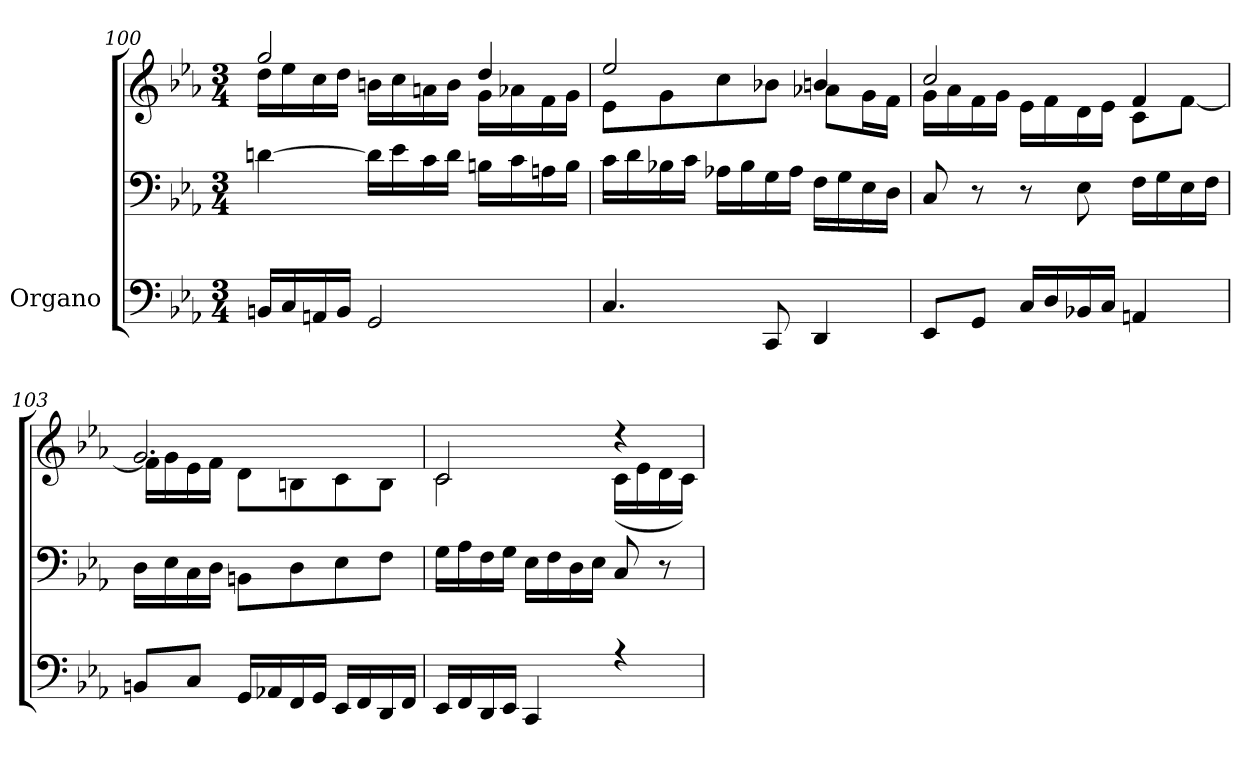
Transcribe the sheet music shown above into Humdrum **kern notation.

**kern	**kern	**kern
*part1	*part1	*part1
*staff3	*staff2	*staff1
*I"Organo	*	*
*clefF4	*clefF4	*clefG2
*k[b-e-a-]	*k[b-e-a-]	*k[b-e-a-]
*M3/4	*M3/4	*M3/4
=100	=100	=100
*^	*	*^
16BBn/LL	2.ryy	[4dn\	2gg/	16dd\LL
16C/	.	.	.	16ee-\
16AAn/	.	.	.	16cc\
16BB/JJ	.	.	.	16dd\JJ
2GG/	.	16d\LL]	.	16bn\LL
.	.	16e-\	.	16cc\
.	.	16c\	.	16an\
.	.	16d\JJ	.	16b\JJ
.	.	16Bn\LL	4dd/	16g\LL
.	.	16c\	.	16a-X\
.	.	16An\	.	16f\
.	.	16B\JJ	.	16g\JJ
=101	=101	=101	=101	=101
4.C/	2.ryy	16c\LL	2ee-/	8e-\L
.	.	16d\	.	.
.	.	16B-X\	.	8g\
.	.	16c\JJ	.	.
.	.	16A-X\LL	.	8cc\
.	.	16B-\	.	.
8CC/	.	16G\	.	8b-X\J
.	.	16A-\JJ	.	.
4DD/	.	16F\LL	4bn/	8a-X\L
.	.	16G\	.	.
.	.	16E-\	.	16g\L
.	.	16D\JJ	.	16f\JJ
=102	=102	=102	=102	=102
8EE-/L	2.ryy	8C/	2cc/	16g\LL
.	.	.	.	16a-\
8GG/J	.	8r	.	16f\
.	.	.	.	16g\JJ
16C/LL	.	8r	.	16e-\LL
16D/	.	.	.	16f\
16BB-X/	.	8E-\	.	16d\
16C/JJ	.	.	.	16e-\JJ
4AAn/	.	16F\LL	4f/	8c\L
.	.	16G\	.	.
.	.	16E-\	.	[8f\J
.	.	16F\JJ	.	.
=103	=103	=103	=103	=103
8BBn/L	2.ryy	16D\LL	2.g/	16f\LL]
.	.	16E-\	.	16g\
8C/J	.	16C\	.	16e-\
.	.	16D\JJ	.	16f\JJ
16GG/LL	.	8BBn\L	.	8d\L
16AA-X/	.	.	.	.
16FF/	.	8D\	.	8Bn\
16GG/JJ	.	.	.	.
16EE-/LL	.	8E-\	.	8c\
16FF/	.	.	.	.
16DD/	.	8F\J	.	8B\J
16FF/JJ	.	.	.	.
=104	=104	=104	=104	=104
16EE-/LL	2.ryy	16G\LL	2c/	2c\
16FF/	.	16A-\	.	.
16DD/	.	16F\	.	.
16EE-/JJ	.	16G\JJ	.	.
4CC/	.	16E-\LL	.	.
.	.	16F\	.	.
.	.	16D\	.	.
.	.	16E-\JJ	.	.
4r	.	8C/	4r	(<16c\LL
.	.	.	.	16e-\
.	.	8r	.	16d\
.	.	.	.	16c\JJ)
*v	*v	*	*v	*v
=	=	=
*-	*-	*-
